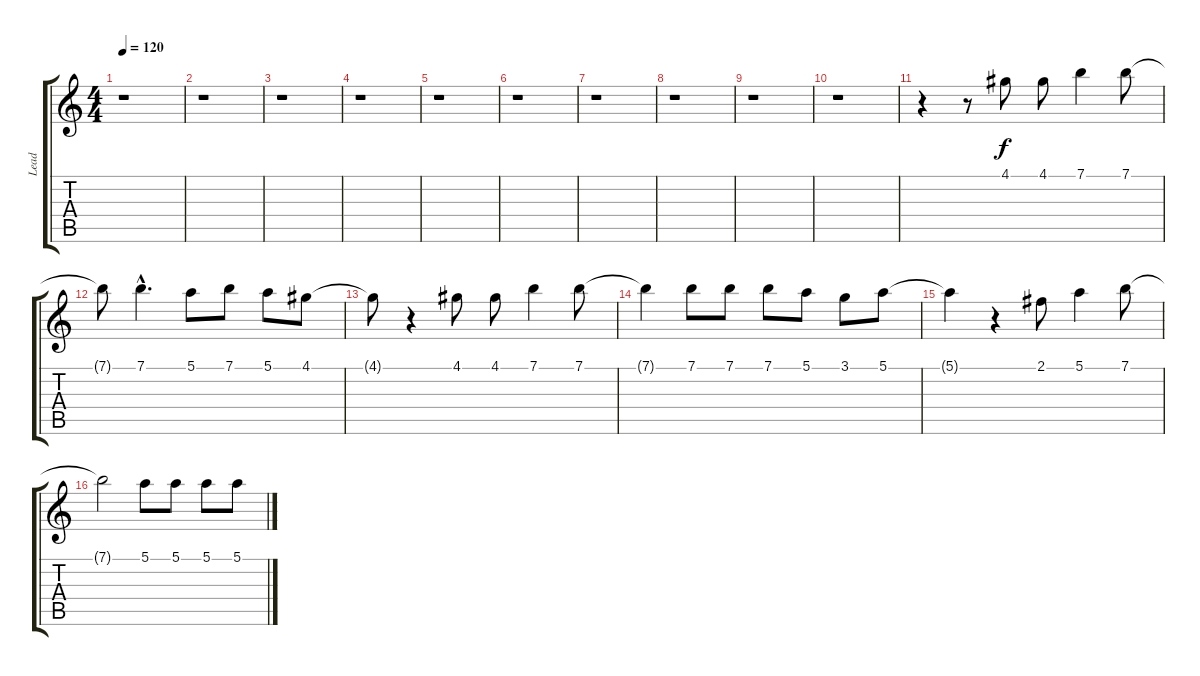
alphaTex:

\track ("Lead" "Lead") {instrument overdrivenguitar}
\staff {score tabs}
\tuning (E4 B3 G3 D3 A2 E2) {hide}
\ts (4 4)
\tempo 120
\clef g2
\ks c
r.1{dy f} |
r.1 |
r.1 |
r.1 |
r.1 |
r.1 |
r.1 |
r.1 |
r.1 |
r.1 |
r.4 r.8 4.1.8 4.1.8 7.1.4 7.1.8 |
7.1{t}.8 7.1{hac}.4{d} 5.1.8 7.1.8 5.1.8 4.1.8 |
4.1{t}.8 r.4 4.1.8 4.1.8 7.1.4 7.1.8 |
7.1{t}.4 7.1.8 7.1.8 7.1.8 5.1.8 3.1.8 5.1.8 |
5.1{t}.4 r.4 2.1.8 5.1.4 7.1.8 |
7.1{t}.2 5.1.8 5.1.8 5.1.8 5.1.8
